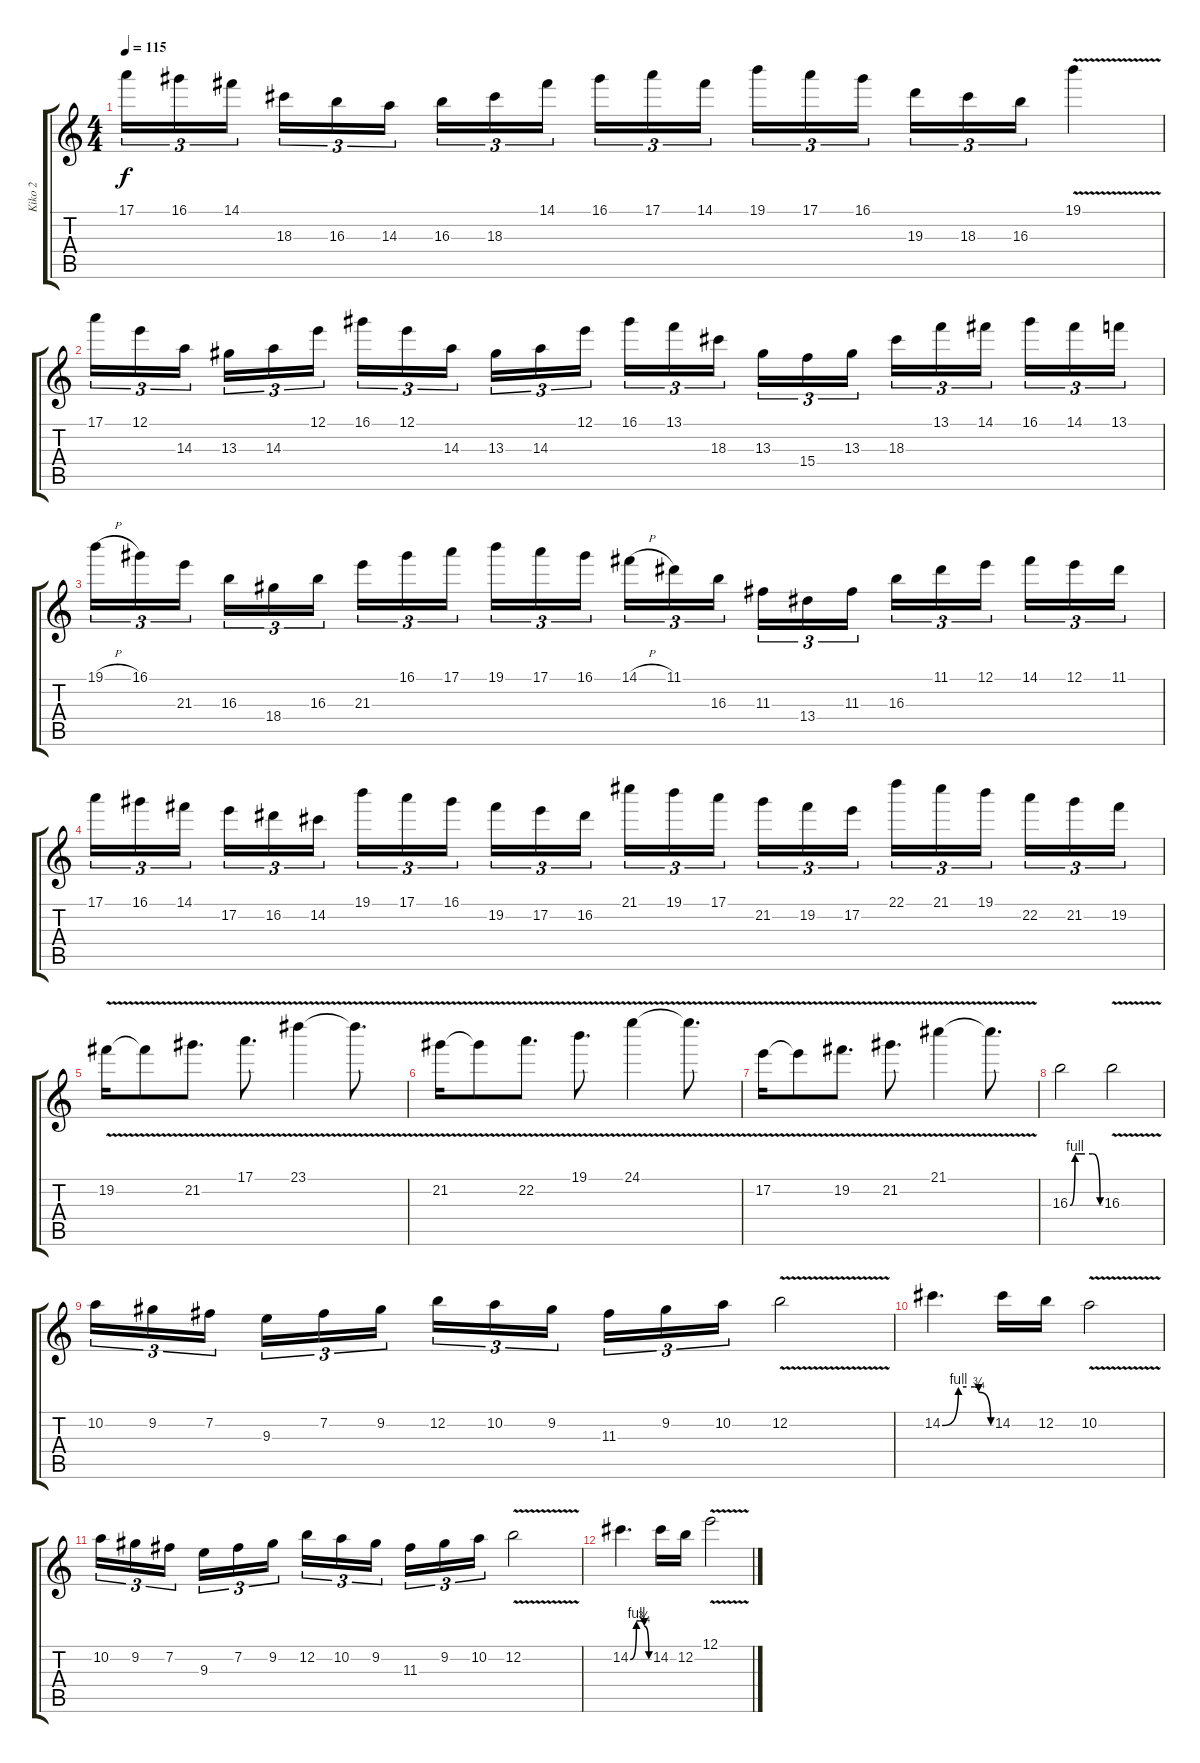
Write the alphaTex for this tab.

\track ("Kiko 2" "Kiko 2") {instrument overdrivenguitar}
\staff {score tabs}
\tuning (E4 B3 G3 D3 A2 E2) {hide}
\ts (4 4)
\tempo 115
\clef g2
\ks c
17.1.16{tu (3 2) dy f} 16.1.16{tu (3 2)} 14.1.16{tu (3 2) beam splitsecondary} 18.3.16{tu (3 2)} 16.3.16{tu (3 2)} 14.3.16{tu (3 2)} 16.3.16{tu (3 2)} 18.3.16{tu (3 2)} 14.1.16{tu (3 2) beam splitsecondary} 16.1.16{tu (3 2)} 17.1.16{tu (3 2)} 14.1.16{tu (3 2)} 19.1.16{tu (3 2)} 17.1.16{tu (3 2)} 16.1.16{tu (3 2) beam splitsecondary} 19.3.16{tu (3 2)} 18.3.16{tu (3 2)} 16.3.16{tu (3 2)} 19.1{v}.4 |
17.1.16{tu (3 2)} 12.1.16{tu (3 2)} 14.3.16{tu (3 2) beam splitsecondary} 13.3.16{tu (3 2)} 14.3.16{tu (3 2)} 12.1.16{tu (3 2)} 16.1.16{tu (3 2)} 12.1.16{tu (3 2)} 14.3.16{tu (3 2) beam splitsecondary} 13.3.16{tu (3 2)} 14.3.16{tu (3 2)} 12.1.16{tu (3 2)} 16.1.16{tu (3 2)} 13.1.16{tu (3 2)} 18.3.16{tu (3 2) beam splitsecondary} 13.3.16{tu (3 2)} 15.4.16{tu (3 2)} 13.3.16{tu (3 2)} 18.3.16{tu (3 2)} 13.1.16{tu (3 2)} 14.1.16{tu (3 2) beam splitsecondary} 16.1.16{tu (3 2)} 14.1.16{tu (3 2)} 13.1.16{tu (3 2)} |
19.1{h}.16{tu (3 2)} 16.1.16{tu (3 2)} 21.3.16{tu (3 2) beam splitsecondary} 16.3.16{tu (3 2)} 18.4.16{tu (3 2)} 16.3.16{tu (3 2)} 21.3.16{tu (3 2)} 16.1.16{tu (3 2)} 17.1.16{tu (3 2) beam splitsecondary} 19.1.16{tu (3 2)} 17.1.16{tu (3 2)} 16.1.16{tu (3 2)} 14.1{h}.16{tu (3 2)} 11.1.16{tu (3 2)} 16.3.16{tu (3 2) beam splitsecondary} 11.3.16{tu (3 2)} 13.4.16{tu (3 2)} 11.3.16{tu (3 2)} 16.3.16{tu (3 2)} 11.1.16{tu (3 2)} 12.1.16{tu (3 2) beam splitsecondary} 14.1.16{tu (3 2)} 12.1.16{tu (3 2)} 11.1.16{tu (3 2)} |
17.1.16{tu (3 2)} 16.1.16{tu (3 2)} 14.1.16{tu (3 2) beam splitsecondary} 17.2.16{tu (3 2)} 16.2.16{tu (3 2)} 14.2.16{tu (3 2)} 19.1.16{tu (3 2)} 17.1.16{tu (3 2)} 16.1.16{tu (3 2) beam splitsecondary} 19.2.16{tu (3 2)} 17.2.16{tu (3 2)} 16.2.16{tu (3 2)} 21.1.16{tu (3 2)} 19.1.16{tu (3 2)} 17.1.16{tu (3 2) beam splitsecondary} 21.2.16{tu (3 2)} 19.2.16{tu (3 2)} 17.2.16{tu (3 2)} 22.1.16{tu (3 2)} 21.1.16{tu (3 2)} 19.1.16{tu (3 2) beam splitsecondary} 22.2.16{tu (3 2)} 21.2.16{tu (3 2)} 19.2.16{tu (3 2)} |
19.2{v}.16 19.2{t}.8 21.2{v}.8{d} 17.1{v}.8{d} 23.1{v}.4 23.1{t}.8{d} |
21.2{v}.16 21.2{t}.8 22.2{v}.8{d} 19.1{v}.8{d} 24.1{v}.4 24.1{t}.8{d} |
17.2{v}.16 17.2{t}.8 19.2{v}.8{d} 21.2{v}.8{d} 21.1{v}.4 21.1{t}.8{d} |
16.3{be (custom 0 0 10 4 20 4 30 4 45 4 60 0)}.2 16.3{v}.2 |
10.2.16{tu (3 2)} 9.2.16{tu (3 2)} 7.2.16{tu (3 2) beam splitsecondary} 9.3.16{tu (3 2)} 7.2.16{tu (3 2)} 9.2.16{tu (3 2)} 12.2.16{tu (3 2)} 10.2.16{tu (3 2)} 9.2.16{tu (3 2) beam splitsecondary} 11.3.16{tu (3 2)} 9.2.16{tu (3 2)} 10.2.16{tu (3 2)} 12.2{v}.2 |
14.2{be (custom 0 0 20 4 30 4 40 4 45 3 60 0)}.4{d} 14.2.16 12.2.16 10.2{v}.2 |
10.2.16{tu (3 2)} 9.2.16{tu (3 2)} 7.2.16{tu (3 2) beam splitsecondary} 9.3.16{tu (3 2)} 7.2.16{tu (3 2)} 9.2.16{tu (3 2)} 12.2.16{tu (3 2)} 10.2.16{tu (3 2)} 9.2.16{tu (3 2) beam splitsecondary} 11.3.16{tu (3 2)} 9.2.16{tu (3 2)} 10.2.16{tu (3 2)} 12.2{v}.2 |
14.2{be (custom 0 0 20 4 30 4 40 4 45 3 60 0)}.4{d} 14.2.16 12.2.16 12.1{v}.2
